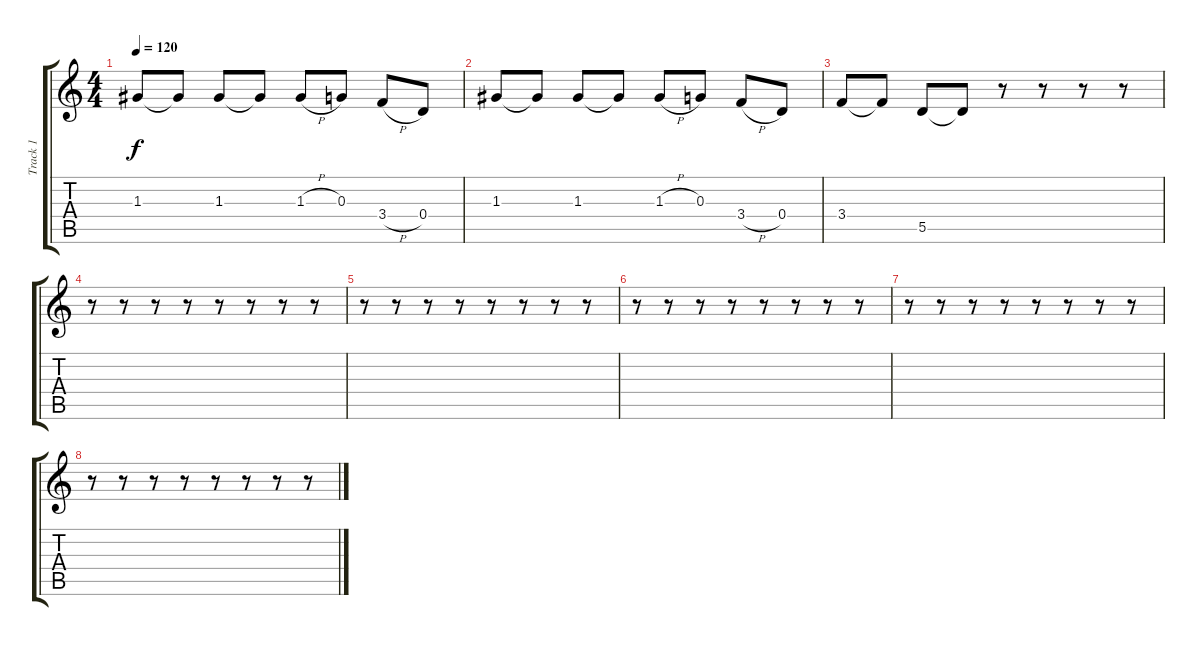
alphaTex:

\track ("Track 1" "Track 1") {instrument distortionguitar}
\staff {score tabs}
\tuning (E4 B3 G3 D3 A2 D2) {hide}
\ts (4 4)
\tempo 120
\clef g2
\ks c
1.3.8{dy f} 1.3{t}.8 1.3.8 1.3{t}.8 1.3{h}.8 0.3.8 3.4{h}.8 0.4.8 |
1.3.8 1.3{t}.8 1.3.8 1.3{t}.8 1.3{h}.8 0.3.8 3.4{h}.8 0.4.8 |
3.4.8 3.4{t}.8 5.5.8 5.5{t}.8 r.8 r.8 r.8 r.8 |
r.8 r.8 r.8 r.8 r.8 r.8 r.8 r.8 |
r.8 r.8 r.8 r.8 r.8 r.8 r.8 r.8 |
r.8 r.8 r.8 r.8 r.8 r.8 r.8 r.8 |
r.8 r.8 r.8 r.8 r.8 r.8 r.8 r.8 |
r.8 r.8 r.8 r.8 r.8 r.8 r.8 r.8
